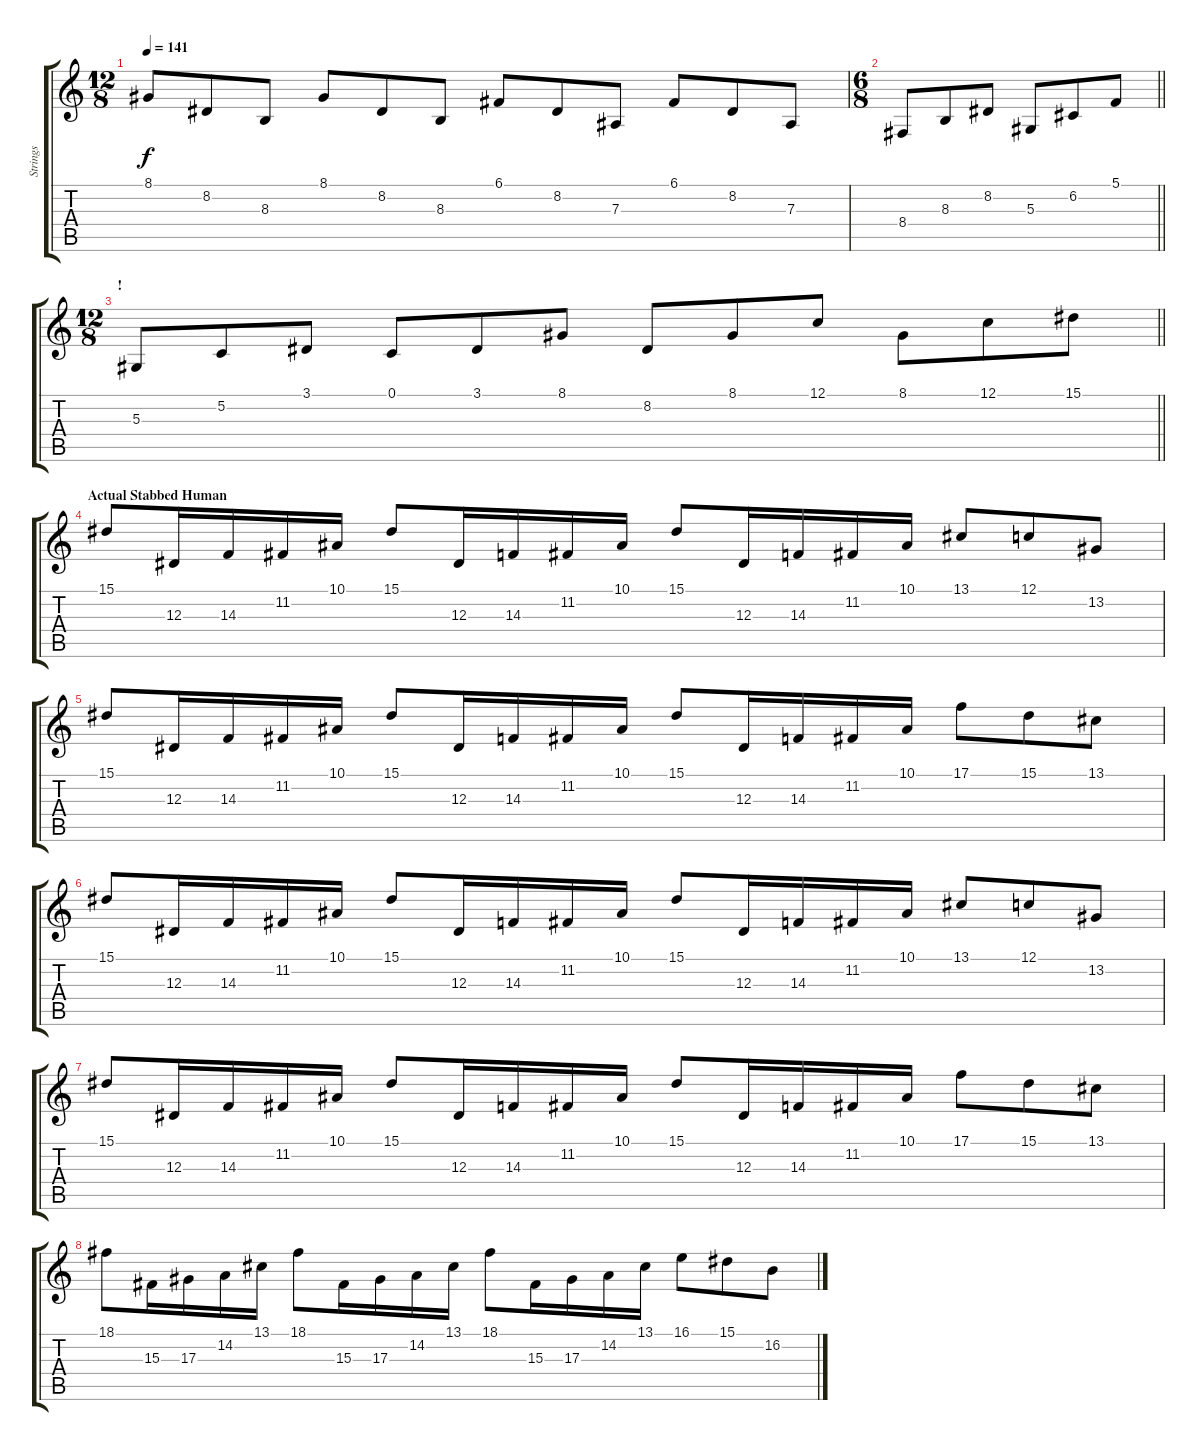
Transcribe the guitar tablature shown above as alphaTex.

\track ("Strings" "Strings") {instrument stringensemble1}
\staff {score tabs}
\tuning (C4 G3 Eb3 Bb2 F2 C2) {hide}
\ts (12 8)
\tempo 141
\clef g2
\ks c
8.1.8{dy f} 8.2.8 8.3.8 8.1.8 8.2.8 8.3.8 6.1.8 8.2.8 7.3.8 6.1.8 8.2.8 7.3.8 |
\ts (6 8)
\barLineRight lightlight
8.4.8 8.3.8 8.2.8 5.3.8 6.2.8 5.1.8 |
\ts (12 8)
\section ("" "!")
\barLineRight lightlight
5.3.8 5.2.8 3.1.8 0.1.8 3.1.8 8.1.8 8.2.8 8.1.8 12.1.8 8.1.8 12.1.8 15.1.8 |
\section ("" "Actual Stabbed Human")
15.1.8 12.3.16 14.3.16 11.2.16 10.1.16 15.1.8 12.3.16 14.3.16 11.2.16 10.1.16 15.1.8 12.3.16 14.3.16 11.2.16 10.1.16 13.1.8 12.1.8 13.2.8 |
15.1.8 12.3.16 14.3.16 11.2.16 10.1.16 15.1.8 12.3.16 14.3.16 11.2.16 10.1.16 15.1.8 12.3.16 14.3.16 11.2.16 10.1.16 17.1.8 15.1.8 13.1.8 |
15.1.8 12.3.16 14.3.16 11.2.16 10.1.16 15.1.8 12.3.16 14.3.16 11.2.16 10.1.16 15.1.8 12.3.16 14.3.16 11.2.16 10.1.16 13.1.8 12.1.8 13.2.8 |
15.1.8 12.3.16 14.3.16 11.2.16 10.1.16 15.1.8 12.3.16 14.3.16 11.2.16 10.1.16 15.1.8 12.3.16 14.3.16 11.2.16 10.1.16 17.1.8 15.1.8 13.1.8 |
18.1.8 15.3.16 17.3.16 14.2.16 13.1.16 18.1.8 15.3.16 17.3.16 14.2.16 13.1.16 18.1.8 15.3.16 17.3.16 14.2.16 13.1.16 16.1.8 15.1.8 16.2.8
